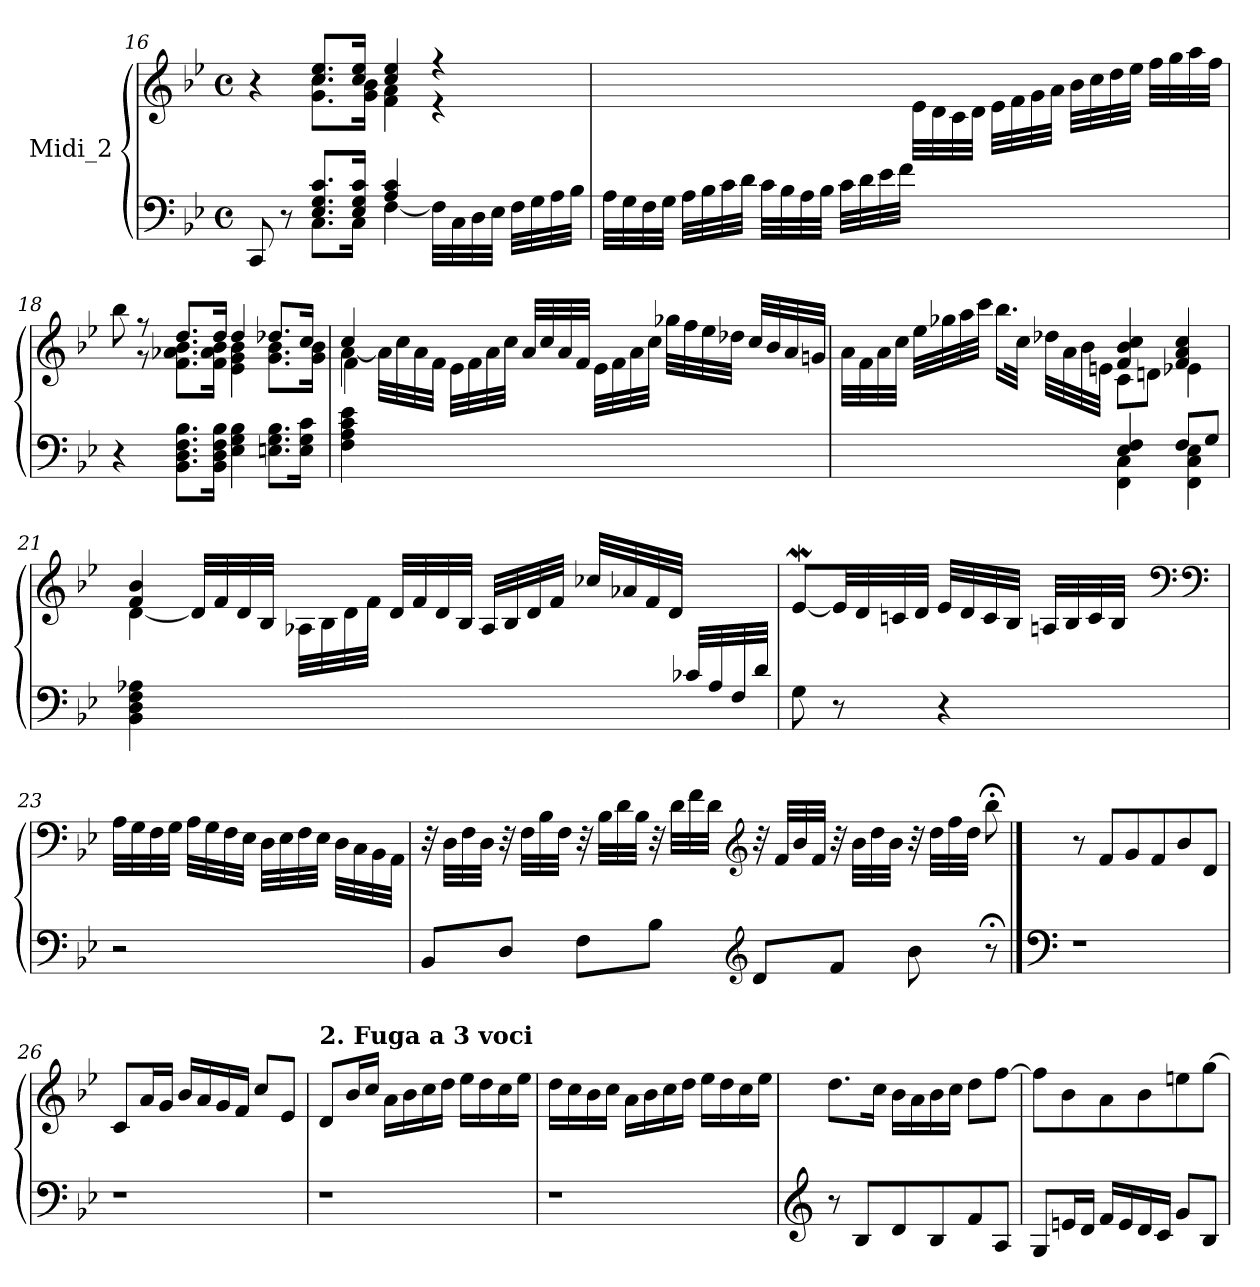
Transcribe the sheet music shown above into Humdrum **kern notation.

**kern	**kern
*part1	*part1
*staff2	*staff1
*I"Midi_2	*
*clefF4	*clefG2
*k[b-e-]	*k[b-e-]
*B-:	*B-:
*M4/4	*M4/4
*met(c)	*met(c)
=16	=16
*^	*^
8CC/	4ryy	4r	4ryy
8r	.	.	.
8.E-/ 8.G/ 8.c/L	8.C\L	8.cc/ 8.ee-/L	8.g\ 8.cc\L
16E-/ 16G/ 16c/J	16C\J	16cc/ 16ee-/J	16g\ 16b-\J
4A/ 4c/	[4F\	4cc/ 4ee-/	4f\ 4a\
4ryy	32FLLL]	4r	4r
.	32C	.	.
.	32D	.	.
.	32E-JJJ	.	.
.	32F\LLL	.	.
.	32G\	.	.
.	32A\	.	.
.	32B-\JJJ	.	.
*v	*v	*	*
!!LO:LB:g=z	!!
=17	=17	=17
32ALLL	1ryy	2ryy
32G	.	.
32F	.	.
32GJJJ	.	.
32ALLL	.	.
32B-	.	.
32c	.	.
32dJJJ	.	.
32cLLL	.	.
32B-	.	.
32A	.	.
32B-JJJ	.	.
32cLLL	.	.
32d	.	.
32e-	.	.
32fJJJ	.	.
4ryy	.	32e-\LLL
.	.	32d\
.	.	32c\
.	.	32d\JJJ
.	.	32e-\LLL
.	.	32f\
.	.	32g\
.	.	32a\JJJ
4ryy	.	32b-\LLL
.	.	32cc\
.	.	32dd\
.	.	32ee-\JJJ
.	.	32ff\LLL
.	.	32gg\
.	.	32aa\
.	.	32ff\JJJ
=18	=18	=18
4r	8ryy	8bb-\
.	8r	8r
8.BB- 8.D 8.F 8.B-L	8.ddL	8.f\ 8.a-X\ 8.b-\L
16BB- 16D 16F 16B-J	16ddJ	16f\ 16a-\ 16b-\J
4E- 4G 4B-	4dd/	4e-\ 4g\ 4b-\
8.En 8.G 8.B-L	8.dd-XL	8.g\ 8.b-\L
16E 16G 16cJ	16ccJ	16g\ 16b-\J
!!LO:LB:g=z
=19	=19	=19
*^	*	*^
4ryy	4F\ 4A\ 4c\ 4e-\	4cc/	[4a\	4f\
4ryy	4ryy	4ryy	32a\LLL]	4ryy
.	.	.	32cc\	.
.	.	.	32a\	.
.	.	.	32f\JJJ	.
.	.	.	32e-\LLL	.
.	.	.	32f\	.
.	.	.	32a\	.
.	.	.	32cc\JJJ	.
2ryy	4ryy	4ryy	32aLLL	4ryy
.	.	.	32cc	.
.	.	.	32a	.
.	.	.	32fJJJ	.
.	.	.	32e-\LLL	.
.	.	.	32f\	.
.	.	.	32a\	.
.	.	.	32cc\JJJ	.
.	4ryy	4ryy	32gg-XLLL	4ryy
.	.	.	32ff	.
.	.	.	32ee-	.
.	.	.	32dd-XJJJ	.
.	.	.	32ccLLL	.
.	.	.	32b-	.
.	.	.	32a	.
.	.	.	32gnJJJ	.
=20	=20	=20	=20	=20
2ryy	2ryy	2ryy	32aLLL	1ryy
.	.	.	32f	.
.	.	.	32a	.
.	.	.	32ccJJJ	.
.	.	.	32ee-LLL	.
.	.	.	32gg-X	.
.	.	.	32aa	.
.	.	.	32cccJJJ	.
.	.	.	16.bb-\LL	.
.	.	.	32cc\JJ	.
.	.	.	32dd-XLLL	.
.	.	.	32a	.
.	.	.	32b-	.
.	.	.	32enJJJ	.
4E-/ 4F/	4FF\ 4C\	4f/ 4b-/ 4cc/	8c\L	.
.	.	.	8dn\J	.
8FL	4FF\ 4C\ 4E-\	4f/ 4a/ 4cc/	4e-X\	.
8GJ	.	.	.	.
*v	*v	*	*	*
*	*	*v	*v
!!LO:LB:g=z
=21	=21	=21
4BB- 4D 4F 4A-X	4f/ 4b-/	[4d\
2ryy	4ryy	32dLLL]
.	.	32f
.	.	32d
.	.	32B-JJJ
.	.	32A-X\LLL
.	.	32B-\
.	.	32d\
.	.	32f\JJJ
.	4ryy	32dLLL
.	.	32f
.	.	32d
.	.	32B-JJJ
.	.	32A-LLL
.	.	32B-
.	.	32d
.	.	32fJJJ
8ryy	4ryy	32cc-XLLL
.	.	32a-X
.	.	32f
.	.	32dJJJ
32c-X/LLL	.	8ryy
32A-/	.	.
32F/	.	.
32d/JJJ	.	.
=22	=22	=22
8G	[8e-wL	2ryy
8r	32e-/LL]	.
.	32d	.
.	32cn	.
.	32dJJJ	.
4r	32e-LLL	.
.	32d	.
.	32c	.
.	32B-JJJ	.
.	32AnLLL	.
.	32B-	.
.	32c	.
.	32B-JJJ	.
.	8qqBB-/yy	8qqb-\yy
*	*v	*v
*	*clefF4
!!LO:LB:g=z
=23	=23
2r	32ALLL
.	32G
.	32F
.	32GJJJ
.	32ALLL
.	32G
.	32F
.	32E-JJJ
.	32D\LLL
.	32E-\
.	32F\
.	32E-\JJJ
.	32D\LLL
.	32C\
.	32BB-\
.	32AA\JJJ
=24	=24
8BB-L	32r
.	32DLLL
.	32F
.	32DJJJ
8DJ	32r
.	32FLLL
.	32B-
.	32FJJJ
8FL	32r
.	32B-LLL
.	32d
.	32B-JJJ
8B-J	32r
.	32dLLL
.	32f
.	32dJJJ
*clefG2	*clefG2
8dL	32r
.	32fLLL
.	32b-
.	32fJJJ
8fJ	32r
.	32b-LLL
.	32dd
.	32b-JJJ
8b-	32r
.	32ddLLL
.	32ff
.	32ddJJJ
8r;	8bb-;<
!!LO:LB:g=z
==25	==25
*clefF4	*
!LO:N:vis=1	!
2.r	8r
.	8fL
.	8g
.	8f
.	8b-
.	8dJ
=26	=26
!LO:N:vis=1	!
2.r	8cL
.	16aL
.	16gJJ
.	16b-LL
.	16a
.	16g
.	16fJJ
.	8ccL
.	8e-J
=27	=27
!	!LO:TX:a:B:t=2. Fuga a 3 voci
!LO:N:vis=1	!
2.r	8dL
.	16b-L
.	16ccJJ
.	16aLL
.	16b-
.	16cc
.	16ddJJ
.	16ee-LL
.	16dd
.	16cc
.	16ee-JJ
=28	=28
!LO:N:vis=1	!
2.r	16ddLL
.	16cc
.	16b-
.	16ccJJ
.	16aLL
.	16b-
.	16cc
.	16ddJJ
.	16ee-LL
.	16dd
.	16cc
.	16ee-JJ
!!LO:LB:g=z
=29	=29
*clefG2	*
8r	8.ddL
8B-L	.
.	16ccJ
8d	16b-\LL
.	16a\
8B-	16b-\
.	16cc\JJ
8f	8ddL
8AJ	[8ffJ
=30	=30
8GL	8ffL]
16enL	8b-
16dJJ	.
16fLL	8a
16e	.
16d	8b-
16cJJ	.
8gL	8een
8B-J	[8ggJ
=	=
*-	*-
